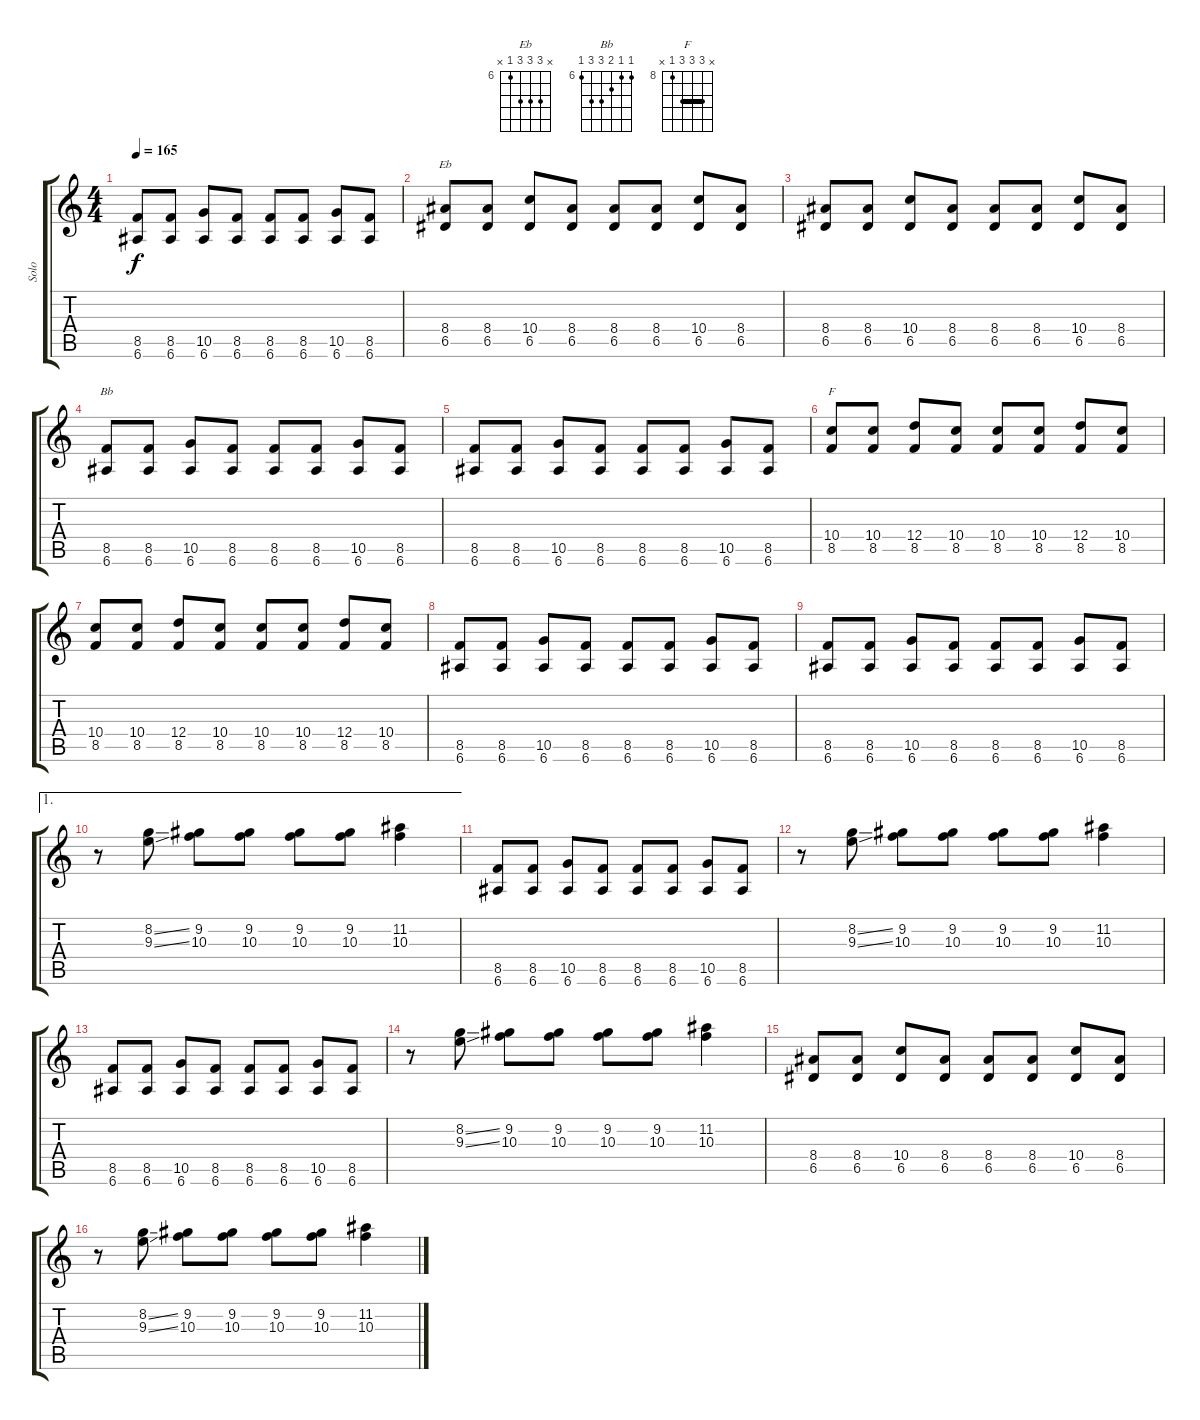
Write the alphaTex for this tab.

\track ("Solo" "Solo") {instrument distortionguitar}
\staff {score tabs}
\tuning (E4 B3 G3 D3 A2 E2) {hide}
\chord ("Eb" x 8 8 8 6 x) {firstfret 6}
\chord ("Bb" 6 6 7 8 8 6) {firstfret 6}
\chord ("F" x 10 10 10 8 x) {firstfret 8 barre 10}
\ts (4 4)
\tempo 165
\clef g2
\ks c
(8.5 6.6).8{dy f} (8.5 6.6).8 (10.5 6.6).8 (8.5 6.6).8 (8.5 6.6).8 (8.5 6.6).8 (10.5 6.6).8 (8.5 6.6).8 |
(8.4 6.5).8{ch "Eb"} (8.4 6.5).8 (10.4 6.5).8 (8.4 6.5).8 (8.4 6.5).8 (8.4 6.5).8 (10.4 6.5).8 (8.4 6.5).8 |
(8.4 6.5).8 (8.4 6.5).8 (10.4 6.5).8 (8.4 6.5).8 (8.4 6.5).8 (8.4 6.5).8 (10.4 6.5).8 (8.4 6.5).8 |
(8.5 6.6).8{ch "Bb"} (8.5 6.6).8 (10.5 6.6).8 (8.5 6.6).8 (8.5 6.6).8 (8.5 6.6).8 (10.5 6.6).8 (8.5 6.6).8 |
(8.5 6.6).8 (8.5 6.6).8 (10.5 6.6).8 (8.5 6.6).8 (8.5 6.6).8 (8.5 6.6).8 (10.5 6.6).8 (8.5 6.6).8 |
(10.4 8.5).8{ch "F"} (10.4 8.5).8 (12.4 8.5).8 (10.4 8.5).8 (10.4 8.5).8 (10.4 8.5).8 (12.4 8.5).8 (10.4 8.5).8 |
(10.4 8.5).8 (10.4 8.5).8 (12.4 8.5).8 (10.4 8.5).8 (10.4 8.5).8 (10.4 8.5).8 (12.4 8.5).8 (10.4 8.5).8 |
(8.5 6.6).8 (8.5 6.6).8 (10.5 6.6).8 (8.5 6.6).8 (8.5 6.6).8 (8.5 6.6).8 (10.5 6.6).8 (8.5 6.6).8 |
(8.5 6.6).8 (8.5 6.6).8 (10.5 6.6).8 (8.5 6.6).8 (8.5 6.6).8 (8.5 6.6).8 (10.5 6.6).8 (8.5 6.6).8 |
\ae 1
r.8 (8.2{ss} 9.3{ss}).8 (9.2 10.3).8 (9.2 10.3).8 (9.2 10.3).8 (9.2 10.3).8 (11.2 10.3).4 |
(8.5 6.6).8 (8.5 6.6).8 (10.5 6.6).8 (8.5 6.6).8 (8.5 6.6).8 (8.5 6.6).8 (10.5 6.6).8 (8.5 6.6).8 |
r.8 (8.2{ss} 9.3{ss}).8 (9.2 10.3).8 (9.2 10.3).8 (9.2 10.3).8 (9.2 10.3).8 (11.2 10.3).4 |
(8.5 6.6).8 (8.5 6.6).8 (10.5 6.6).8 (8.5 6.6).8 (8.5 6.6).8 (8.5 6.6).8 (10.5 6.6).8 (8.5 6.6).8 |
r.8 (8.2{ss} 9.3{ss}).8 (9.2 10.3).8 (9.2 10.3).8 (9.2 10.3).8 (9.2 10.3).8 (11.2 10.3).4 |
(8.4 6.5).8 (8.4 6.5).8 (10.4 6.5).8 (8.4 6.5).8 (8.4 6.5).8 (8.4 6.5).8 (10.4 6.5).8 (8.4 6.5).8 |
r.8 (8.2{ss} 9.3{ss}).8 (9.2 10.3).8 (9.2 10.3).8 (9.2 10.3).8 (9.2 10.3).8 (11.2 10.3).4
